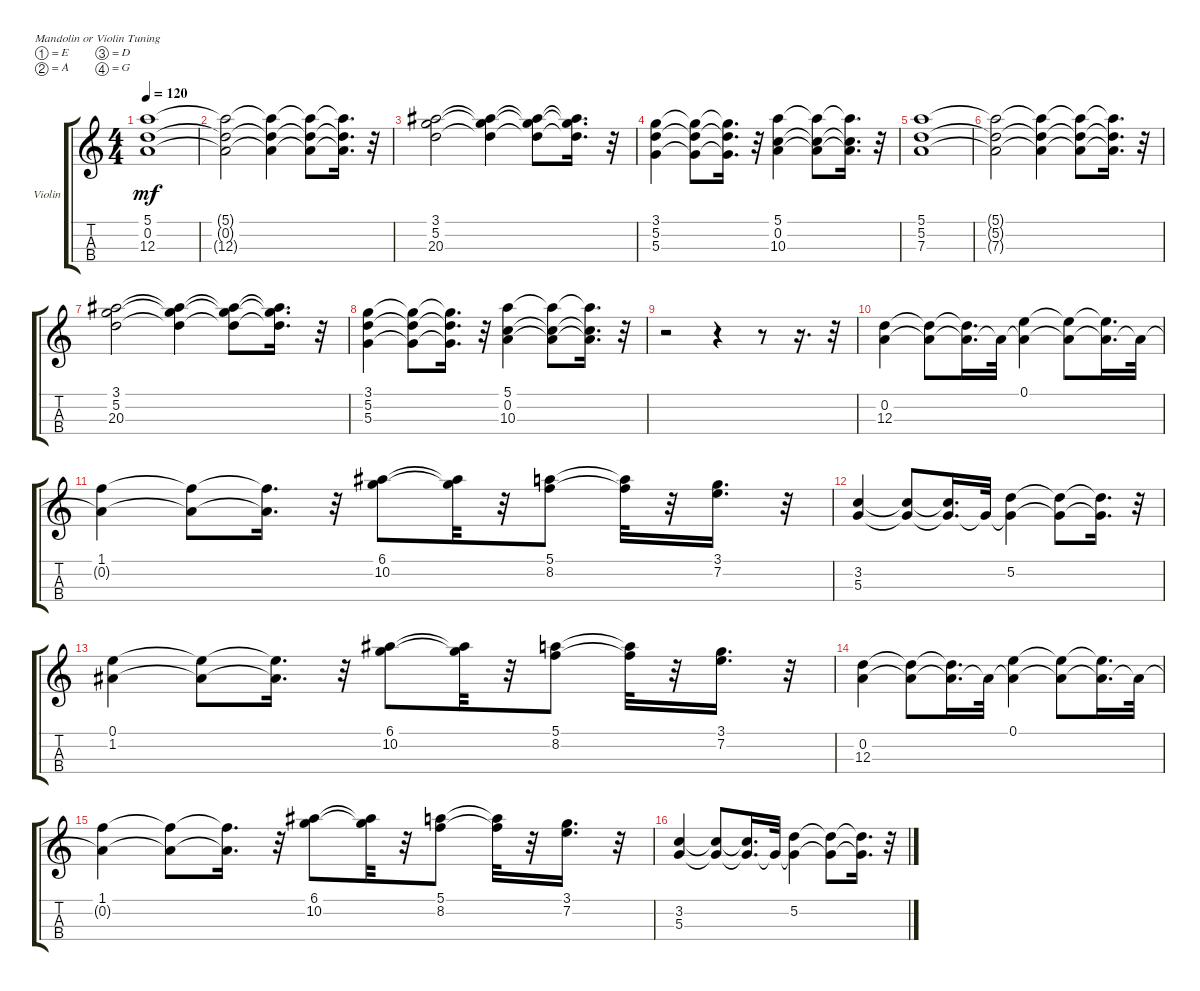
\bracketExtendMode groupsimilarinstruments
\firstSystemTrackNameOrientation horizontal
\otherSystemsTrackNameOrientation horizontal
\track ("" "Violin") {instrument violin}
\staff {score tabs}
\tuning (E5 A4 D4 G3)
\ts (4 4)
\tempo 120
\clef g2
\ks c
(0.2 12.3 5.1).1{dy mf} |
(0.2{t} 12.3{t} 5.1{t}).2 (0.2{t} 12.3{t} 5.1{t}).4 (0.2{t} 12.3{t} 5.1{t}).8 (0.2{t} 12.3{t} 5.1{t}).16{d} r.32 |
(5.2 3.1 20.3).2 (5.2{t} 3.1{t} 20.3{t}).4 (5.2{t} 3.1{t} 20.3{t}).8 (5.2{t} 3.1{t} 20.3{t}).16{d} r.32 |
(5.2 5.3 3.1).4 (5.2{t} 5.3{t} 3.1{t}).8 (5.2{t} 5.3{t} 3.1{t}).16{d} r.32 (5.1 0.2 10.3).4 (5.1{t} 0.2{t} 10.3{t}).8 (5.1{t} 0.2{t} 10.3{t}).16{d} r.32 |
(5.1 5.2 7.3).1 |
(5.1{t} 5.2{t} 7.3{t}).2 (5.1{t} 5.2{t} 7.3{t}).4 (5.1{t} 5.2{t} 7.3{t}).8 (5.1{t} 5.2{t} 7.3{t}).16{d} r.32 |
(5.2 3.1 20.3).2 (5.2{t} 3.1{t} 20.3{t}).4 (5.2{t} 3.1{t} 20.3{t}).8 (5.2{t} 3.1{t} 20.3{t}).16{d} r.32 |
(5.2 5.3 3.1).4 (5.2{t} 5.3{t} 3.1{t}).8 (5.2{t} 5.3{t} 3.1{t}).16{d} r.32 (5.1 0.2 10.3).4 (5.1{t} 0.2{t} 10.3{t}).8 (5.1{t} 0.2{t} 10.3{t}).16{d} r.32 |
r.2 r.4 r.8 r.16{d} r.32 |
(0.2 12.3).4 (0.2{t} 12.3{t}).8 (0.2{t} 12.3{t}).16{d} 0.2{t}.32 (0.2{t} 0.1).4 (0.2{t} 0.1{t}).8 (0.2{t} 0.1{t}).16{d} 0.2{t}.32 |
(0.2{t} 1.1).4 (0.2{t} 1.1{t}).8 (0.2{t} 1.1{t}).16{d} r.32 (6.1 10.2).8 (6.1{t} 10.2{t}).32 r.32 (5.1 8.2).8 (5.1{t} 8.2{t}).32 r.32 (3.1 7.2).16{d} r.32 |
(5.3 3.2).4 (5.3{t} 3.2{t}).8 (5.3{t} 3.2{t}).16{d} 5.3{t}.32 (5.3{t} 5.2).4 (5.3{t} 5.2{t}).8 (5.3{t} 5.2{t}).16{d} r.32 |
(1.2 0.1).4 (1.2{t} 0.1{t}).8 (1.2{t} 0.1{t}).16{d} r.32 (6.1 10.2).8 (6.1{t} 10.2{t}).32 r.32 (5.1 8.2).8 (5.1{t} 8.2{t}).32 r.32 (3.1 7.2).16{d} r.32 |
(0.2 12.3).4 (0.2{t} 12.3{t}).8 (0.2{t} 12.3{t}).16{d} 0.2{t}.32 (0.2{t} 0.1).4 (0.2{t} 0.1{t}).8 (0.2{t} 0.1{t}).16{d} 0.2{t}.32 |
(0.2{t} 1.1).4 (0.2{t} 1.1{t}).8 (0.2{t} 1.1{t}).16{d} r.32 (6.1 10.2).8 (6.1{t} 10.2{t}).32 r.32 (5.1 8.2).8 (5.1{t} 8.2{t}).32 r.32 (3.1 7.2).16{d} r.32 |
(5.3 3.2).4 (5.3{t} 3.2{t}).8 (5.3{t} 3.2{t}).16{d} 5.3{t}.32 (5.3{t} 5.2).4 (5.3{t} 5.2{t}).8 (5.3{t} 5.2{t}).16{d} r.32
